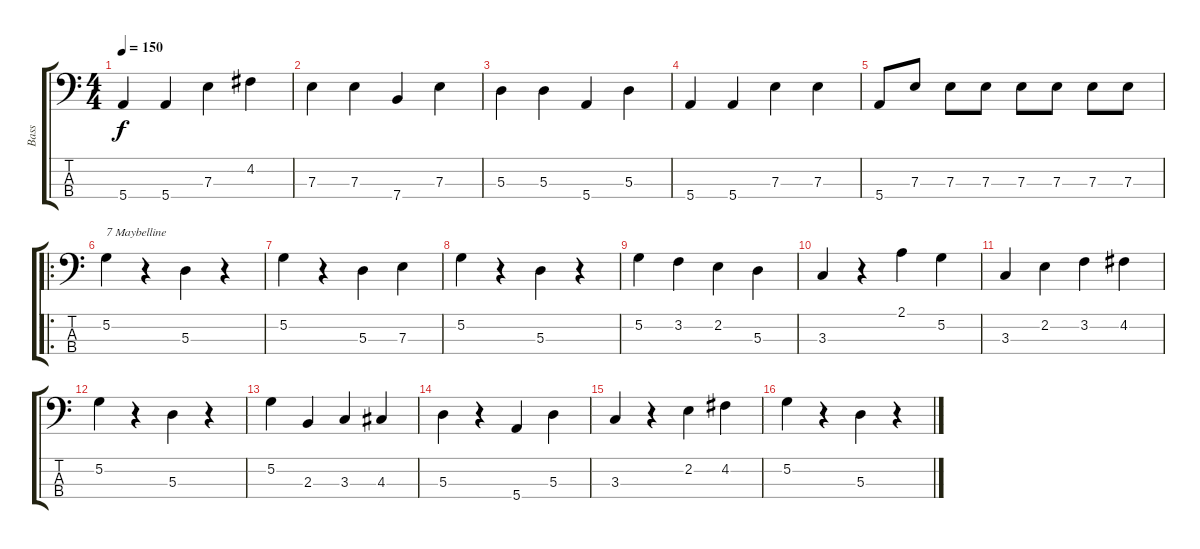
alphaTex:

\track ("Bass" "Bass") {instrument electricbassfinger}
\staff {score tabs}
\tuning (G2 D2 A1 E1) {hide}
\ts (4 4)
\tempo 150
\clef f4
\ks c
5.4.4{dy f} 5.4.4 7.3.4 4.2.4 |
7.3.4 7.3.4 7.4.4 7.3.4 |
5.3.4 5.3.4 5.4.4 5.3.4 |
5.4.4 5.4.4 7.3.4 7.3.4 |
5.4.8 7.3.8 7.3.8 7.3.8 7.3.8 7.3.8 7.3.8 7.3.8 |
\ro
5.2.4{txt "7 Maybelline"} r.4 5.3.4 r.4 |
5.2.4 r.4 5.3.4 7.3.4 |
5.2.4 r.4 5.3.4 r.4 |
5.2.4 3.2.4 2.2.4 5.3.4 |
3.3.4 r.4 2.1.4 5.2.4 |
3.3.4 2.2.4 3.2.4 4.2.4 |
5.2.4 r.4 5.3.4 r.4 |
5.2.4 2.3.4 3.3.4 4.3.4 |
5.3.4 r.4 5.4.4 5.3.4 |
3.3.4 r.4 2.2.4 4.2.4 |
5.2.4 r.4 5.3.4 r.4
